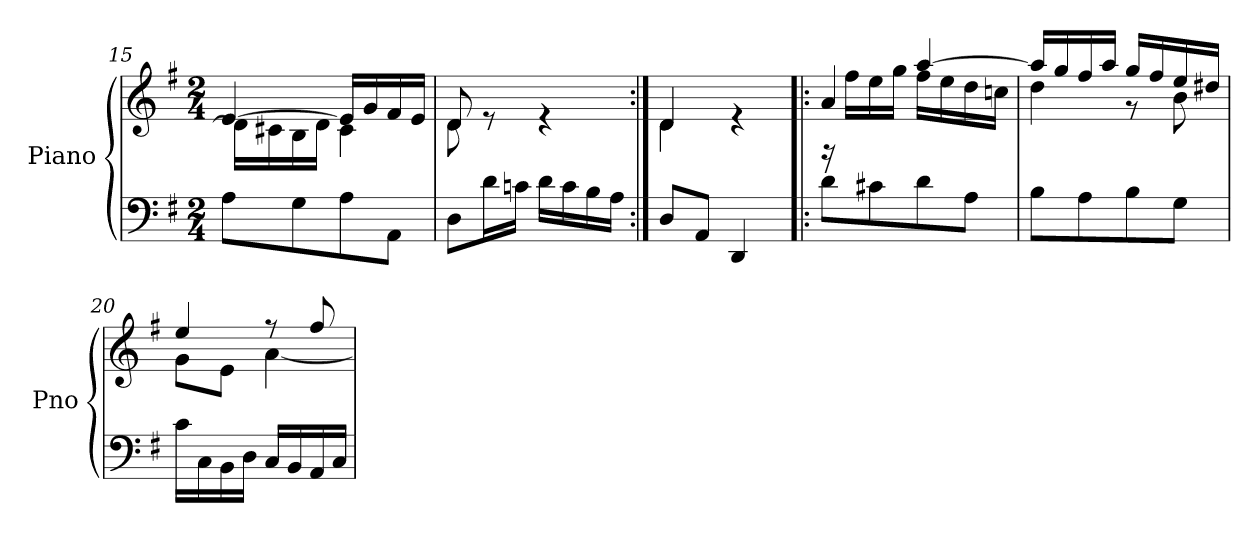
**kern	**kern
*part1	*part1
*staff2	*staff1
*I"Piano	*
*I'Pno	*
!!LO:LB:g=z
*clefF4	*clefG2
*k[f#]	*k[f#]
*M2/4	*M2/4
=15	=15
*	*^
8A\L	[4e/	16d\LL]
.	.	16c#X\
8G\	.	16B\
.	.	16d\JJ
8A\	16e/LL]	4c#\
.	16g/	.
8AA\J	16f#/	.
.	16e/JJ	.
=16	=16	=16
8D\L	8d/	8d\
16d\L	8re	4.ryy
16cn\JJ	.	.
16d\LL	4re	.
16c\	.	.
16B\	.	.
16A\JJ	.	.
=17:|!	=17:|!	=17:|!
8D/L	4d/	4d\
8AA/J	.	.
4DD/	4re	4ryy
=18!|:	=18!|:	=18!|:
8d\L	4a/	16rF
.	.	16ff#\LL
8c#X\	.	16ee\
.	.	16gg\JJ
8d\	[4aa/	16ff#\LL
.	.	16ee\
8A\J	.	16dd\
.	.	16ccni\JJ
=19	=19	=19
8B\L	16aa/LL]	4dd\
.	16gg/	.
8A\	16ff#/	.
.	16aa/JJ	.
8B\	16gg/LL	8r
.	16ff#/	.
8G\J	16ee/	8b\
.	16dd#X/JJ	.
!!LO:LB:g=z	!!
=20	=20	=20
16c\LL	4ee/	8g\L
16C\	.	.
16BB\	.	8e\J
16D\JJ	.	.
16C/LL	8r	[4a\
16BB/	.	.
16AA/	8ff#/	.
16C/JJ	.	.
*	*v	*v
=	=
*-	*-
